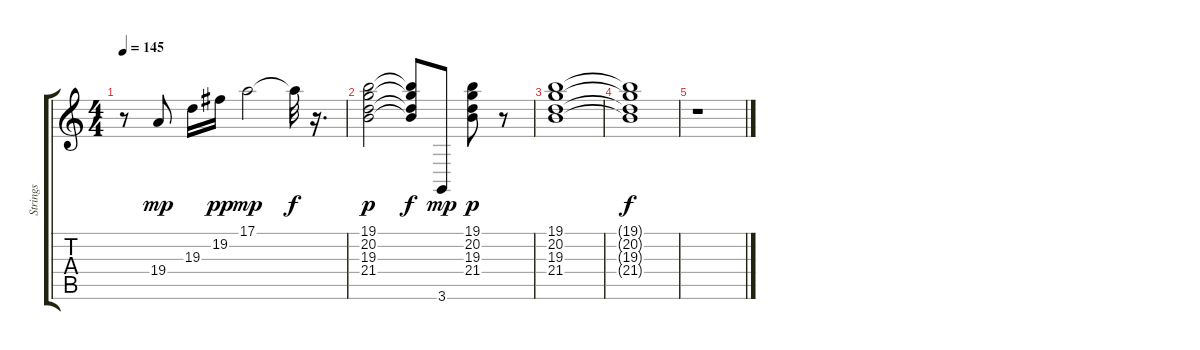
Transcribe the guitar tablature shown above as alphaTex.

\track ("Strings" "Strings") {instrument stringensemble1}
\staff {score tabs}
\tuning (E4 B3 G3 D3 A2 E2) {hide}
\ts (4 4)
\tempo 145
\clef g2
\ks c
r.8{dy mp} 19.4.8 19.3.16 19.2.16{dy pp} 17.1.2{dy mp} 17.1{t}.32{dy f} r.16{d} |
(19.1 20.2 19.3 21.4).2{dy p} (19.1{t} 20.2{t} 19.3{t} 21.4{t}).8{dy f} 3.6.8{dy mp} (19.1 20.2 19.3 21.4).8{dy p} r.8 |
(19.1 20.2 19.3 21.4).1 |
(19.1{t} 20.2{t} 19.3{t} 21.4{t}).1{dy f} |
r.1
